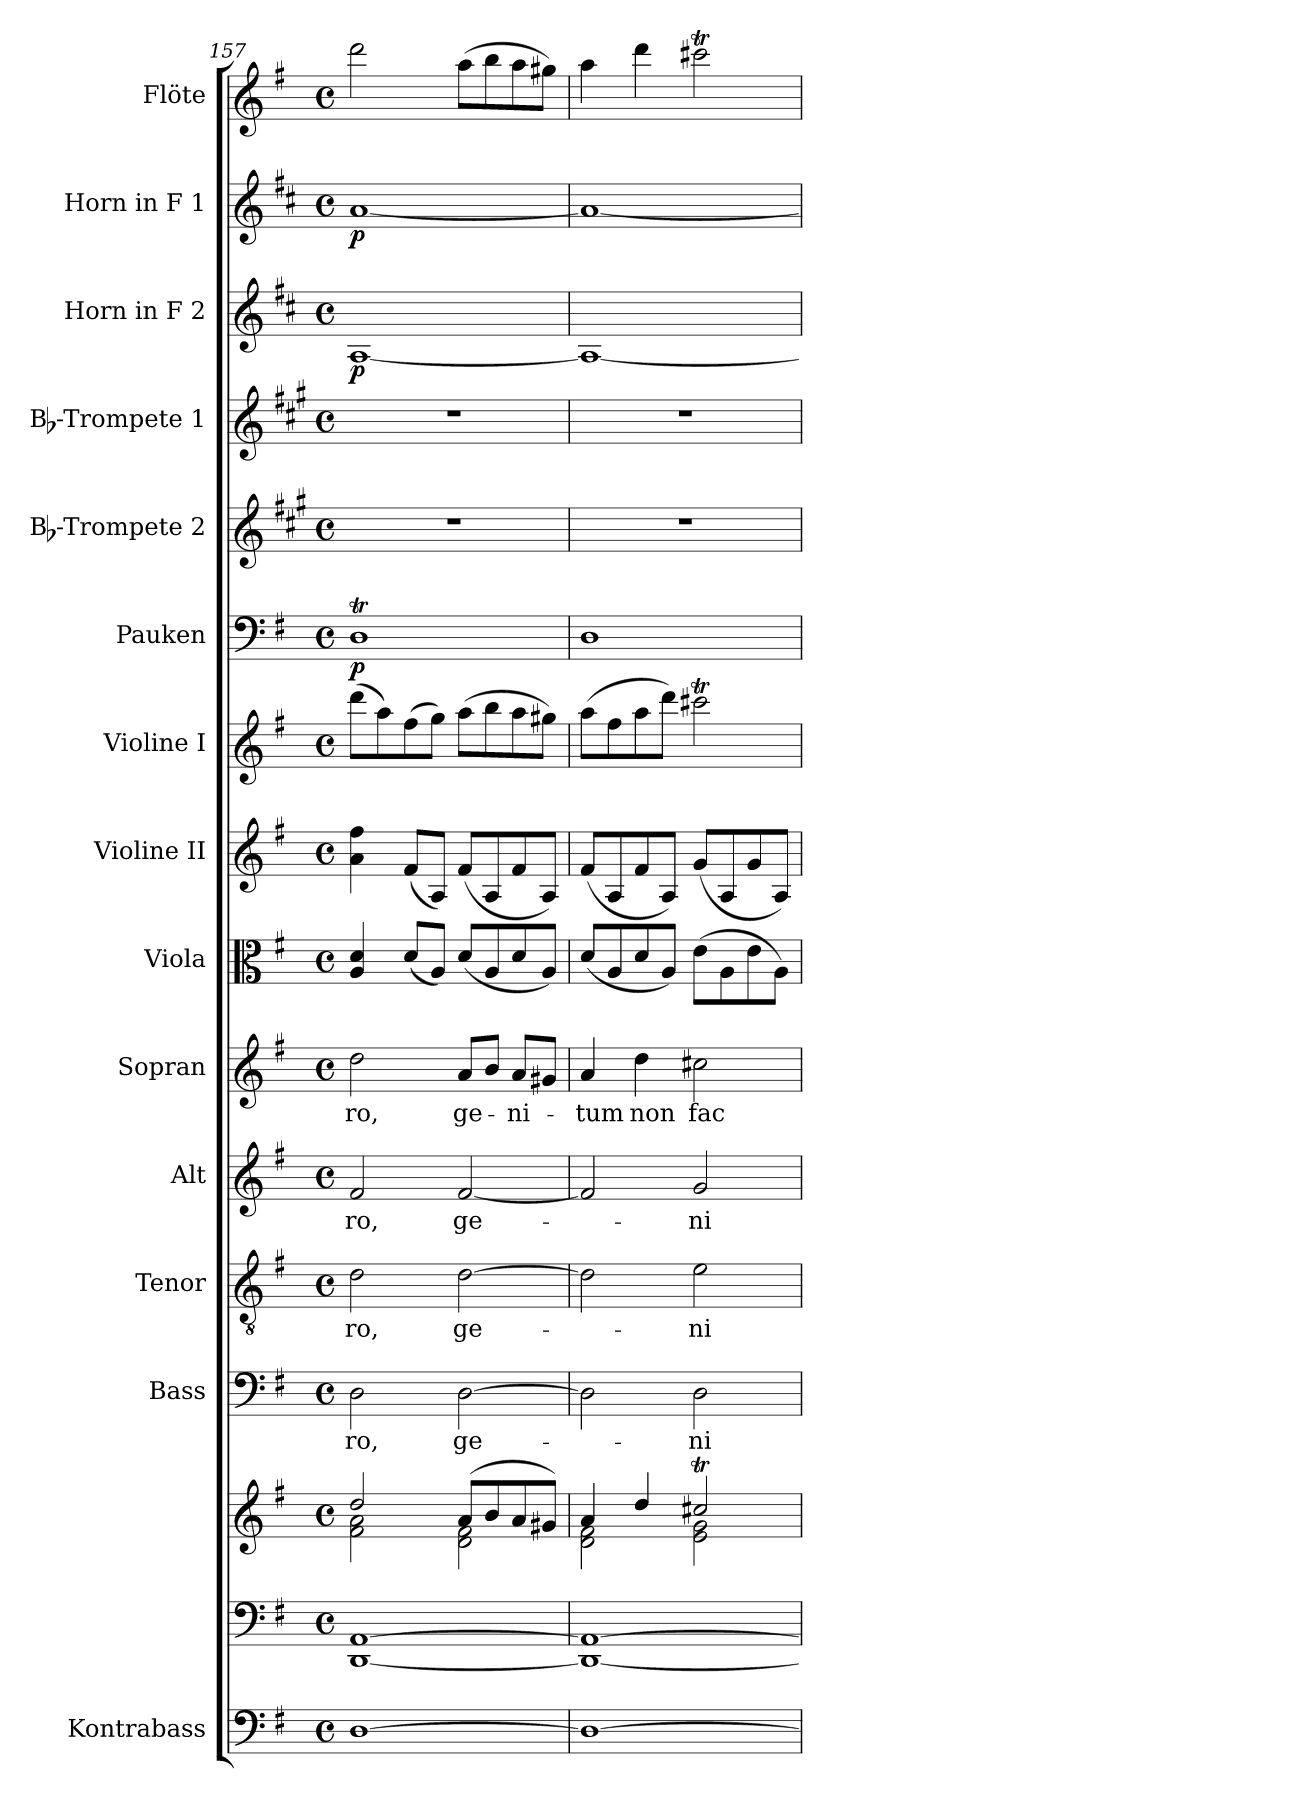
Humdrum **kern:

**kern	**kern	**kern	**kern	**text	**kern	**text	**kern	**text	**kern	**text	**kern	**kern	**kern	**kern	**dynam	**kern	**kern	**kern	**dynam	**kern	**dynam	**kern
*part15	*part14	*part14	*part13	*part13	*part12	*part12	*part11	*part11	*part10	*part10	*part9	*part8	*part7	*part6	*part6	*part5	*part4	*part3	*part3	*part2	*part2	*part1
*staff16	*staff15	*staff14	*staff13	*staff13	*staff12	*staff12	*staff11	*staff11	*staff10	*staff10	*staff9	*staff8	*staff7	*staff6	*staff6	*staff5	*staff4	*staff3	*staff3	*staff2	*staff2	*staff1
*I"Kontrabass	*	*	*I"Bass	*	*I"Tenor	*	*I"Alt	*	*I"Sopran	*	*I"Viola	*I"Violine II	*I"Violine I	*I"Pauken	*	*I"Bb-Trompete 2	*I"Bb-Trompete 1	*I"Horn in F 2	*	*I"Horn in F 1	*	*I"Flöte
*I'Kb.	*	*	*I'B.	*	*I'T.	*	*I'A.	*	*I'S.	*	*I'Vla.	*I'Vl. II	*I'Vl. I	*I'Pk.	*	*I'Bb Trp. 2	*I'Bb Trp. 1	*	*	*	*	*I'Fl.
!!LO:PB:g=z
*clefF4	*clefF4	*clefG2	*clefF4	*	*clefGv2	*	*clefG2	*	*clefG2	*	*clefC3	*clefG2	*clefG2	*clefF4	*	*clefG2	*clefG2	*clefG2	*	*clefG2	*	*clefG2
*ITrd7c12	*	*	*	*	*	*	*	*	*	*	*	*	*	*	*	*ITrd1c2	*ITrd1c2	*ITrd4c7	*	*ITrd4c7	*	*
*k[f#]	*k[f#]	*k[f#]	*k[f#]	*	*k[f#]	*	*k[f#]	*	*k[f#]	*	*k[f#]	*k[f#]	*k[f#]	*k[f#]	*	*k[f#]	*k[f#]	*k[f#]	*	*k[f#]	*	*k[f#]
*G:	*G:	*G:	*G:	*	*G:	*	*G:	*	*G:	*	*G:	*G:	*G:	*G:	*	*G:	*G:	*G:	*	*G:	*	*G:
*M4/4	*M4/4	*M4/4	*M4/4	*	*M4/4	*	*M4/4	*	*M4/4	*	*M4/4	*M4/4	*M4/4	*M4/4	*	*M4/4	*M4/4	*M4/4	*	*M4/4	*	*M4/4
*met(c)	*met(c)	*met(c)	*met(c)	*	*met(c)	*	*met(c)	*	*met(c)	*	*met(c)	*met(c)	*met(c)	*met(c)	*	*met(c)	*met(c)	*met(c)	*	*met(c)	*	*met(c)
=157	=157	=157	=157	=157	=157	=157	=157	=157	=157	=157	=157	=157	=157	=157	=157	=157	=157	=157	=157	=157	=157	=157
*	*	*^	*	*	*	*	*	*	*	*	*	*	*	*	*	*	*	*	*	*	*	*
!	!	!	!	!	!LO:LY:b	!	!LO:LY:b	!	!LO:LY:b	!	!LO:LY:b	!	!	!	!	!LO:DY:b	!	!	!	!LO:DY:b	!	!LO:DY:b	!
[1DD	[1DD [1AA	2dd/	2f#\ 2a\	2D\	-ro,	2d\	-ro,	2f#/	-ro,	2dd\	-ro,	4A/ 4d/	4a\ 4ff#\	(>8ddd\L	1DT	p	1r	1r	[1D	p	[1d	p	2ddd\
.	.	.	.	.	.	.	.	.	.	.	.	.	.	8aa\)	.	.	.	.	.	.	.	.	.
.	.	.	.	.	.	.	.	.	.	.	.	(<8d/L	(<8f#/L	(>8ff#\	.	.	.	.	.	.	.	.	.
.	.	.	.	.	.	.	.	.	.	.	.	8A/J)	8A/J)	8gg\J)	.	.	.	.	.	.	.	.	.
!	!	!	!	!	!LO:LY:b	!	!LO:LY:b	!	!LO:LY:b	!	!LO:LY:b	!	!	!	!	!	!	!	!	!	!	!	!
.	.	(>8a/L	2d\ 2f#\	[2D\	ge-	[2d\	ge-	[2f#/	ge-	8a/L	ge-	(<8d/L	(<8f#/L	(>8aa\L	.	.	.	.	.	.	.	.	(>8aa\L
.	.	8b/	.	.	.	.	.	.	.	8b/J	.	8A/	8A/	8bb\	.	.	.	.	.	.	.	.	8bb\
!	!	!	!	!	!	!	!	!	!	!	!LO:LY:b	!	!	!	!	!	!	!	!	!	!	!	!
.	.	8a/	.	.	.	.	.	.	.	8a/L	-ni-	8d/	8f#/	8aa\	.	.	.	.	.	.	.	.	8aa\
.	.	8g#X/J)	.	.	.	.	.	.	.	8g#X/J	.	8A/J)	8A/J)	8gg#X\J)	.	.	.	.	.	.	.	.	8gg#X\J)
=158	=158	=158	=158	=158	=158	=158	=158	=158	=158	=158	=158	=158	=158	=158	=158	=158	=158	=158	=158	=158	=158	=158	=158
!	!	!	!	!	!	!	!	!	!	!	!LO:LY:b	!	!	!	!	!	!	!	!	!	!	!	!
1DD_	1DD_ 1AA_	4a/	2d\ 2f#\	2D\]	.	2d\]	.	2f#/]	.	4a/	-tum	(<8d/L	(<8f#/L	(>8aa\L	1D	.	1r	1r	1D_	.	1d_	.	4aa\
.	.	.	.	.	.	.	.	.	.	.	.	8A/	8A/	8ff#\	.	.	.	.	.	.	.	.	.
!	!	!	!	!	!	!	!	!	!	!	!LO:LY:b	!	!	!	!	!	!	!	!	!	!	!	!
.	.	4dd/	.	.	.	.	.	.	.	4dd\	non	8d/	8f#/	8aa\	.	.	.	.	.	.	.	.	4ddd\
.	.	.	.	.	.	.	.	.	.	.	.	8A/J)	8A/J)	8ddd\J)	.	.	.	.	.	.	.	.	.
!	!	!	!	!	!LO:LY:b	!	!LO:LY:b	!	!LO:LY:b	!	!LO:LY:b	!	!	!	!	!	!	!	!	!	!	!	!
.	.	2cc#Xt/	2e\ 2g\	2D\	-ni-	2e\	-ni-	2g/	-ni-	2cc#X\	fac-	(>8e\L	(<8g/L	2ccc#Xt\	.	.	.	.	.	.	.	.	2ccc#Xt\
.	.	.	.	.	.	.	.	.	.	.	.	8A\	8A/	.	.	.	.	.	.	.	.	.	.
.	.	.	.	.	.	.	.	.	.	.	.	8e\	8g/	.	.	.	.	.	.	.	.	.	.
.	.	.	.	.	.	.	.	.	.	.	.	8A\J)	8A/J)	.	.	.	.	.	.	.	.	.	.
*	*	*v	*v	*	*	*	*	*	*	*	*	*	*	*	*	*	*	*	*	*	*	*	*
=	=	=	=	=	=	=	=	=	=	=	=	=	=	=	=	=	=	=	=	=	=	=
*-	*-	*-	*-	*-	*-	*-	*-	*-	*-	*-	*-	*-	*-	*-	*-	*-	*-	*-	*-	*-	*-	*-
